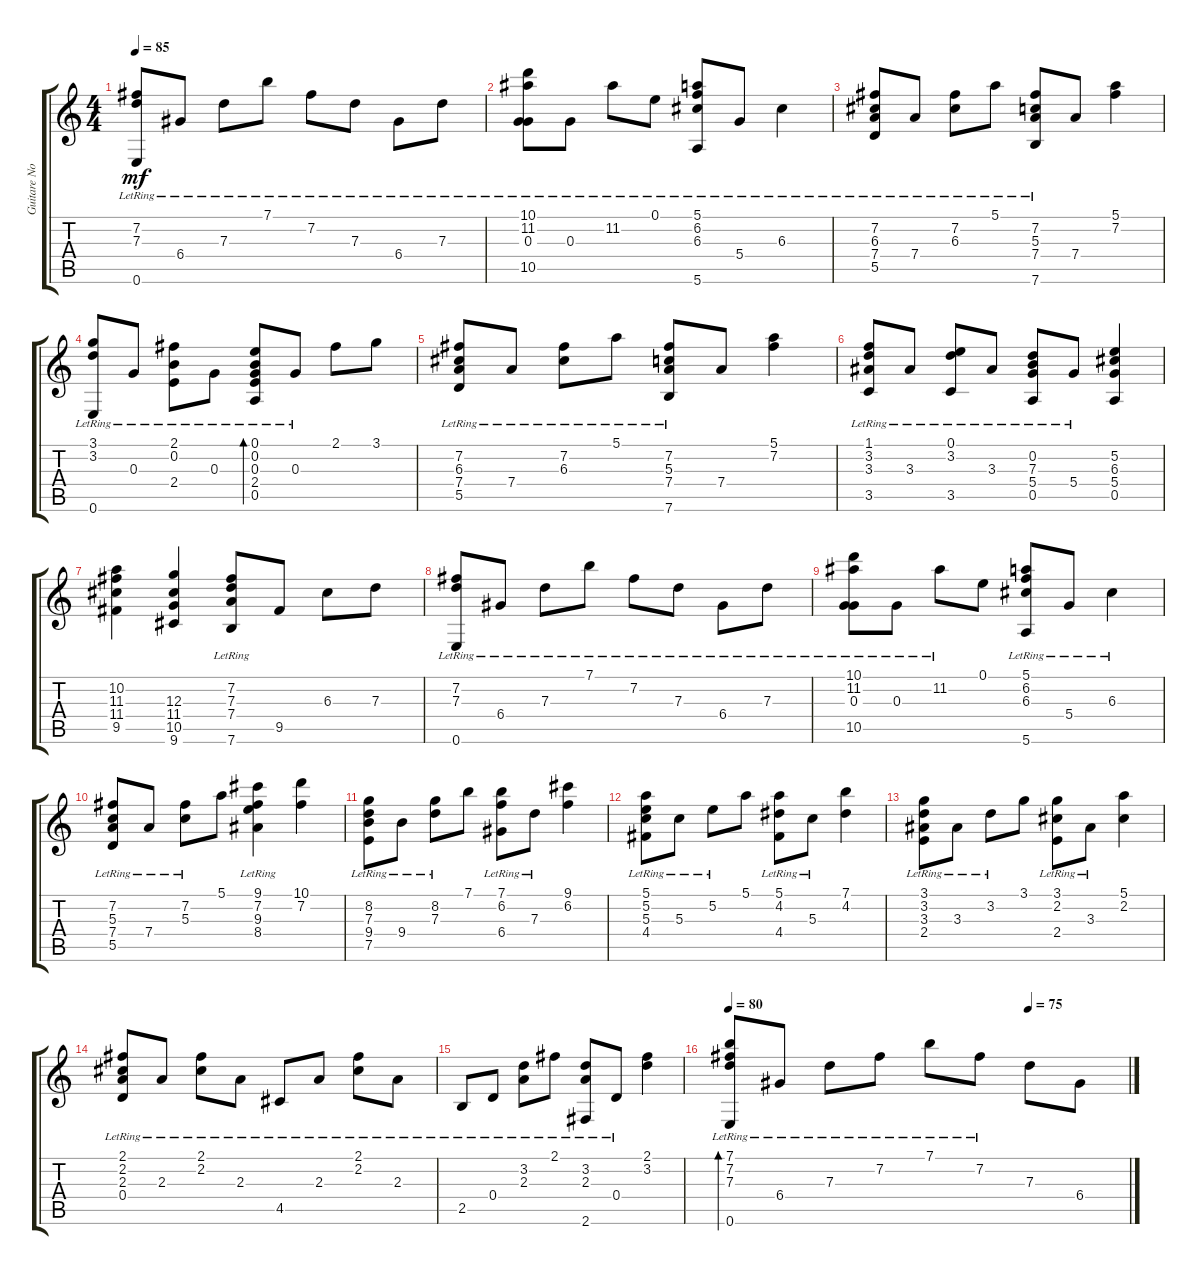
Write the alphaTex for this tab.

\track ("Guitare Novembre 1999" "Guitare No") {instrument acousticguitarnylon}
\staff {score tabs}
\tuning (E4 B3 G3 D3 A2 E2) {hide}
\ts (4 4)
\tempo 85
\clef g2
\ks c
(7.2{lr} 7.3{lr} 0.6{lr}).8{dy mf} 6.4{lr}.8 7.3{lr}.8 7.1{lr}.8 7.2{lr}.8 7.3{lr}.8 6.4{lr}.8 7.3{lr}.8 |
(10.1{lr} 11.2{lr} 0.3{lr} 10.5{lr}).8 0.3{lr}.8 11.2{lr}.8 0.1{lr}.8 (5.1{lr} 6.2{lr} 6.3{lr} 5.6{lr}).8 5.4{lr}.8 6.3{lr}.4 |
(7.2{lr} 6.3{lr} 7.4{lr} 5.5{lr}).8 7.4{lr}.8 (7.2{lr} 6.3{lr}).8 5.1{lr}.8 (7.2{lr} 5.3{lr} 7.4{lr} 7.6{lr}).8 7.4.8 (5.1 7.2).4 |
(3.1{lr} 3.2{lr} 0.6{lr}).8 0.3{lr}.8 (2.1{lr} 0.2{lr} 2.4{lr}).8 0.3{lr}.8 (0.1{lr} 0.2{lr} 0.3{lr} 2.4{lr} 0.5{lr}).8{bd 120} 0.3{lr}.8 2.1.8 3.1.8 |
(7.2{lr} 6.3{lr} 7.4{lr} 5.5{lr}).8 7.4{lr}.8 (7.2{lr} 6.3{lr}).8 5.1{lr}.8 (7.2{lr} 5.3{lr} 7.4{lr} 7.6{lr}).8 7.4.8 (5.1 7.2).4 |
(1.1{lr} 3.2{lr} 3.3{lr} 3.5{lr}).8 3.3{lr}.8 (0.1{lr} 3.2{lr} 3.5{lr}).8 3.3{lr}.8 (0.2{lr} 7.3{lr} 5.4{lr} 0.5{lr}).8 5.4{lr}.8 (5.2 6.3 5.4 0.5).4 |
(10.2 11.3 11.4 9.5).4 (12.3 11.4 10.5 9.6).4 (7.2 7.3{lr} 7.4{lr} 7.6{lr}).8 9.5.8 6.3.8 7.3.8 |
(7.2{lr} 7.3{lr} 0.6{lr}).8 6.4{lr}.8 7.3{lr}.8 7.1{lr}.8 7.2{lr}.8 7.3{lr}.8 6.4{lr}.8 7.3{lr}.8 |
(10.1{lr} 11.2{lr} 0.3{lr} 10.5{lr}).8 0.3{lr}.8 11.2{lr}.8 0.1.8 (5.1{lr} 6.2{lr} 6.3{lr} 5.6{lr}).8 5.4{lr}.8 6.3{lr}.4 |
(7.2{lr} 5.3{lr} 7.4{lr} 5.5{lr}).8 7.4{lr}.8 (7.2{lr} 5.3{lr}).8 5.1.8 (9.1{lr} 7.2{lr} 9.3{lr} 8.4{lr}).4 (10.1 7.2).4 |
(8.2{lr} 7.3{lr} 9.4{lr} 7.5{lr}).8 9.4{lr}.8 (8.2{lr} 7.3{lr}).8 7.1.8 (7.1{lr} 6.2{lr} 6.4{lr}).8 7.3{lr}.8 (9.1 6.2).4 |
(5.1{lr} 5.2{lr} 5.3{lr} 4.4{lr}).8 5.3{lr}.8 5.2{lr}.8 5.1.8 (5.1{lr} 4.2{lr} 4.4{lr}).8 5.3{lr}.8 (7.1 4.2).4 |
(3.1{lr} 3.2{lr} 3.3{lr} 2.4{lr}).8 3.3{lr}.8 3.2{lr}.8 3.1.8 (3.1{lr} 2.2{lr} 2.4{lr}).8 3.3{lr}.8 (5.1 2.2).4 |
(2.1{lr} 2.2{lr} 2.3{lr} 0.4{lr}).8 2.3{lr}.8 (2.1{lr} 2.2{lr}).8 2.3{lr}.8 4.5{lr}.8 2.3{lr}.8 (2.1{lr} 2.2{lr}).8 2.3{lr}.8 |
2.5{lr}.8 0.4{lr}.8 (3.2{lr} 2.3{lr}).8 2.1{lr}.8 (3.2{lr} 2.3{lr} 2.6{lr}).8 0.4{lr}.8 (2.1 3.2).4 |
\tempo 80
\tempo (75 0.75)
(7.1{lr} 7.2{lr} 7.3{lr} 0.6{lr}).8{bd 120} 6.4{lr}.8 7.3{lr}.8 7.2{lr}.8 7.1{lr}.8 7.2{lr}.8 7.3.8 6.4.8
